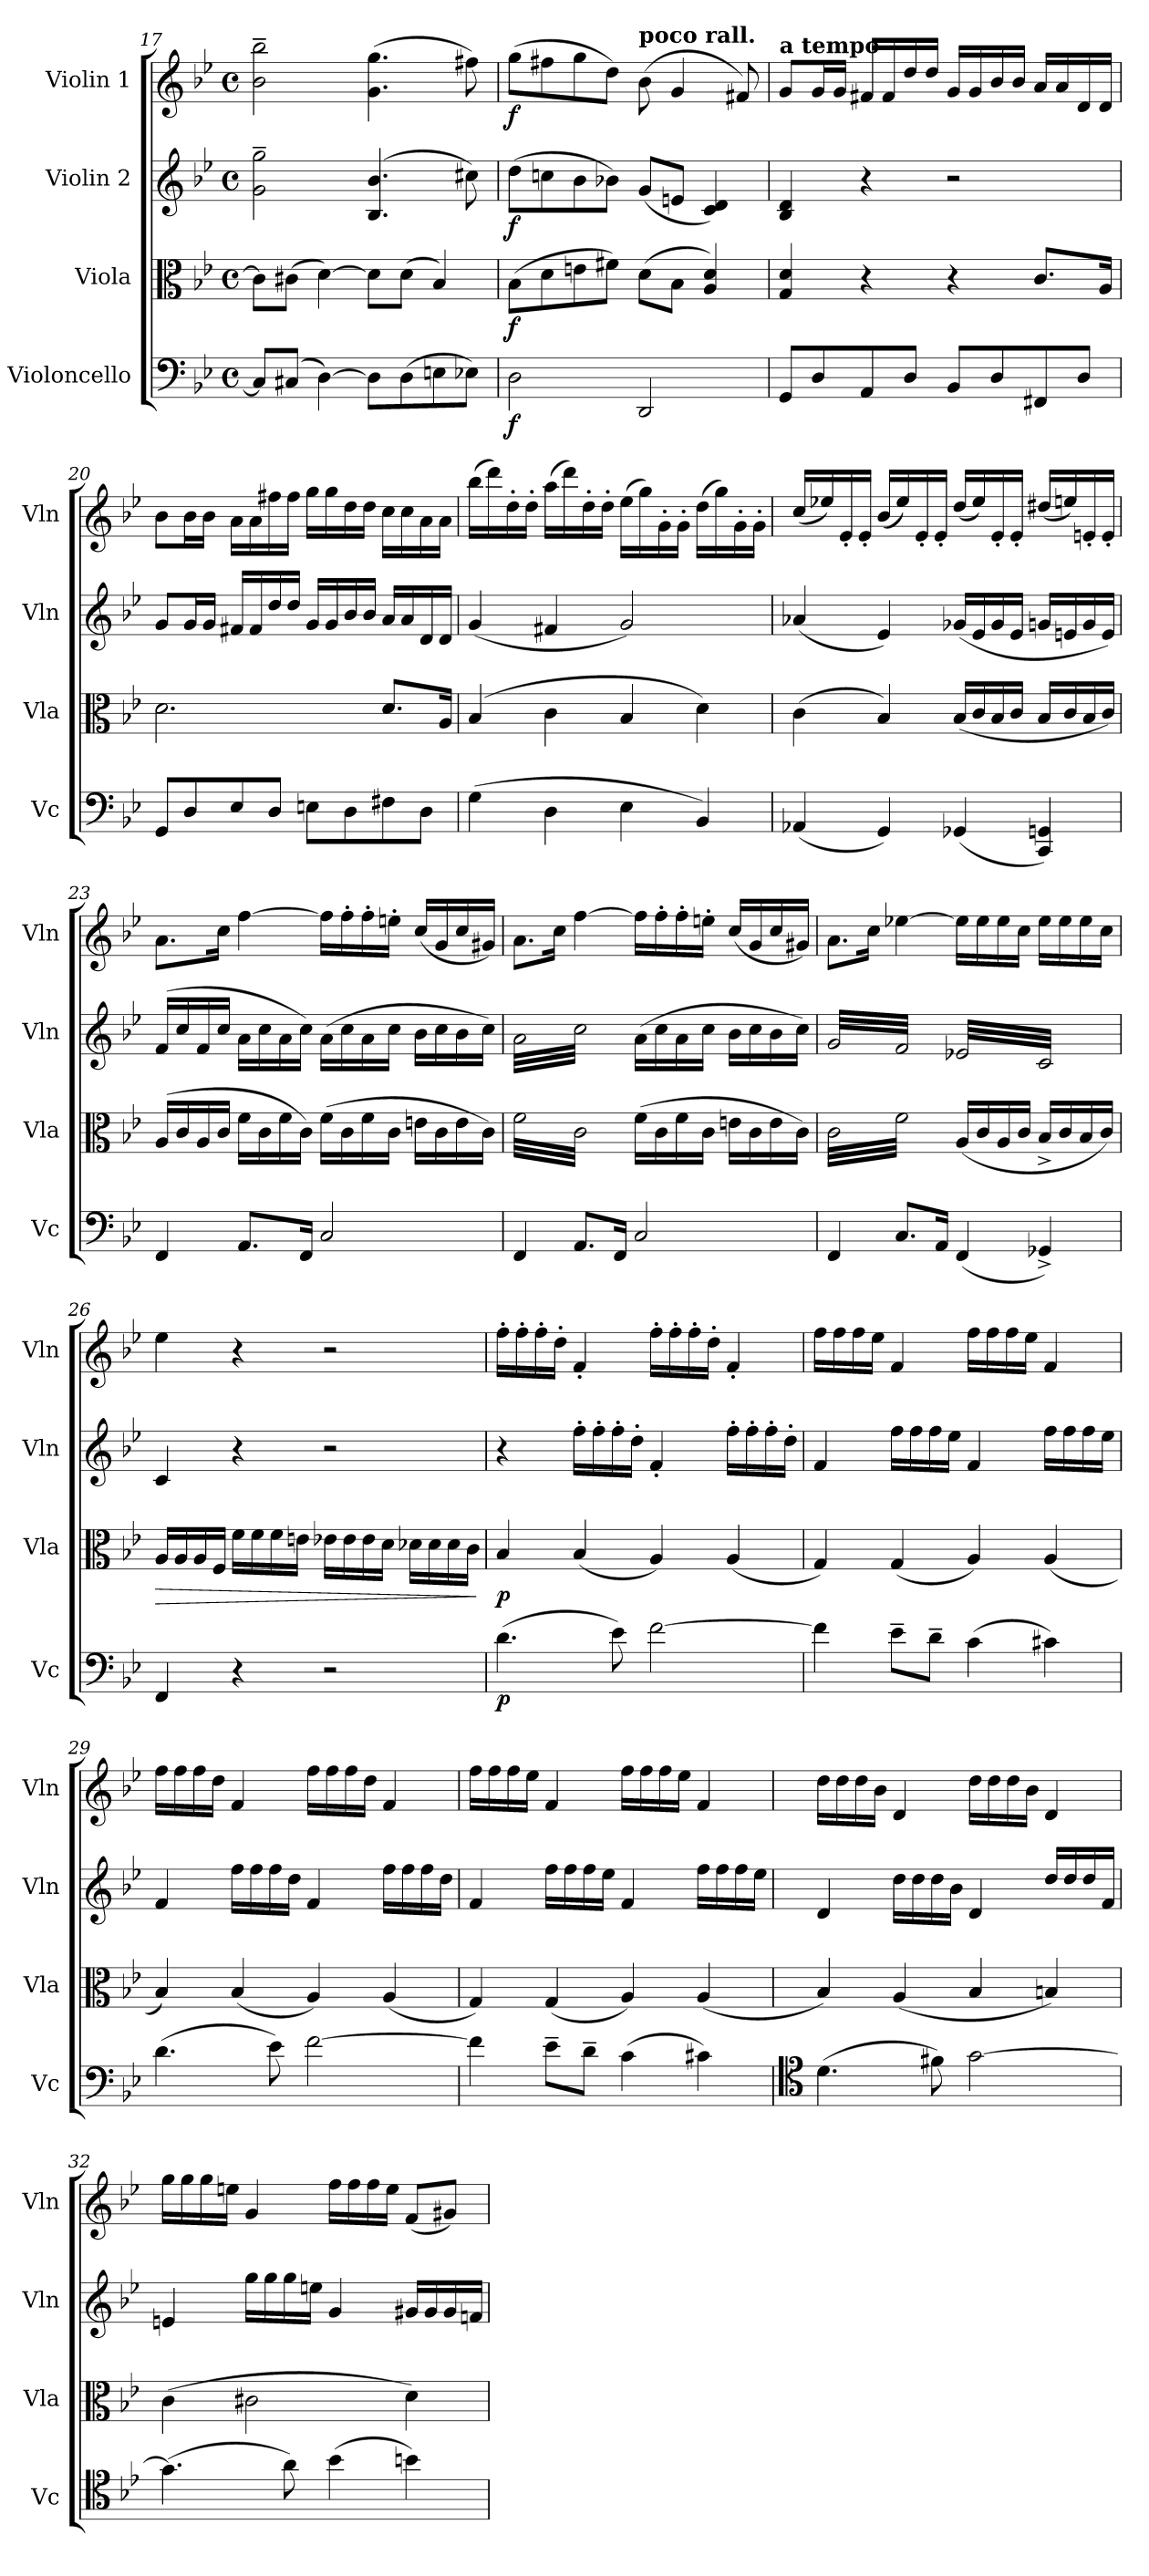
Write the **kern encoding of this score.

**kern	**dynam	**kern	**dynam	**kern	**dynam	**kern	**dynam
*part4	*part4	*part3	*part3	*part2	*part2	*part1	*part1
*staff4	*staff4	*staff3	*staff3	*staff2	*staff2	*staff1	*staff1
*I"Violoncello	*	*I"Viola	*	*I"Violin 2	*	*I"Violin 1	*
*I'Vc	*	*I'Vla	*	*I'Vln	*	*I'Vln	*
*clefF4	*	*clefC3	*	*clefG2	*	*clefG2	*
*k[b-e-]	*	*k[b-e-]	*	*k[b-e-]	*	*k[b-e-]	*
*M4/4	*	*M4/4	*	*M4/4	*	*M4/4	*
*met(c)	*	*met(c)	*	*met(c)	*	*met(c)	*
=17	=17	=17	=17	=17	=17	=17	=17
8C#/L]	.	8c#\L]	.	2g\~ 2gg\~	.	2b-\~ 2bb-\~	.
(8C#X/J	.	(8c#X\J	.	.	.	.	.
[4D\)	.	[4d\)	.	.	.	.	.
8D\L]	.	8d\L]	.	(4.B-/ 4.b-/	.	(4.g\ 4.gg\	.
(8D\	.	(8d\J	.	.	.	.	.
8En\	.	4B-/)	.	.	.	.	.
8E-X\J)	.	.	.	8cc#X\)	.	8ff#X\)	.
=18	=18	=18	=18	=18	=18	=18	=18
!	!LO:DY:b	!	!LO:DY:b	!	!LO:DY:b	!	!LO:DY:b
2D\	f	(8B-\L	f	(8dd\L	f	(8gg\L	f
.	.	8d\	.	8ccn\	.	8ff#X\	.
.	.	8en\	.	8b-\	.	8gg\	.
.	.	8f#X\J)	.	8b-X\J)	.	8dd\J)	.
!	!	!	!	!	!	!LO:TX:a:B:t=poco rall.	!
2DD/	.	(8d\L	.	(8g/L	.	(8b-\	.
.	.	8B-\J	.	8en/J	.	4g/	.
.	.	4A/ 4d/)	.	4c/ 4d/)	.	.	.
.	.	.	.	.	.	8f#X/)	.
!!LO:LB:g=z
=19	=19	=19	=19	=19	=19	=19	=19
!	!	!	!	!	!	!LO:TX:a:B:t=a tempo	!
8GG/L	.	4G/ 4d/	.	4B-/ 4d/	.	8g/L	.
8D/	.	.	.	.	.	16g/L	.
.	.	.	.	.	.	16g/JJ	.
8AA/	.	4r	.	4r	.	16f#X/LL	.
.	.	.	.	.	.	16f#/	.
8D/J	.	.	.	.	.	16dd/	.
.	.	.	.	.	.	16dd/JJ	.
8BB-/L	.	4r	.	2r	.	16g/LL	.
.	.	.	.	.	.	16g/	.
8D/	.	.	.	.	.	16b-/	.
.	.	.	.	.	.	16b-/JJ	.
8FF#X/	.	8.c/L	.	.	.	16a/LL	.
.	.	.	.	.	.	16a/	.
8D/J	.	.	.	.	.	16d/	.
.	.	16A/Jk	.	.	.	16d/JJ	.
!!LO:LB:g=z
=20	=20	=20	=20	=20	=20	=20	=20
8GG/L	.	2.d\	.	8g/L	.	8b-\L	.
8D/	.	.	.	16g/L	.	16b-\L	.
.	.	.	.	16g/JJ	.	16b-\JJ	.
8E-/	.	.	.	16f#X/LL	.	16a\LL	.
.	.	.	.	16f#/	.	16a\	.
8D/J	.	.	.	16dd/	.	16ff#X\	.
.	.	.	.	16dd/JJ	.	16ff#\JJ	.
8En\L	.	.	.	16g/LL	.	16gg\LL	.
.	.	.	.	16g/	.	16gg\	.
8D\	.	.	.	16b-/	.	16dd\	.
.	.	.	.	16b-/JJ	.	16dd\JJ	.
8F#X\	.	8.d/L	.	16a/LL	.	16cc\LL	.
.	.	.	.	16a/	.	16cc\	.
8D\J	.	.	.	16d/	.	16a\	.
.	.	16A/Jk	.	16d/JJ	.	16a\JJ	.
=21	=21	=21	=21	=21	=21	=21	=21
(4G\	.	(4B-/	.	(4g/	.	(16bb-\LL	.
.	.	.	.	.	.	16ddd\)	.
.	.	.	.	.	.	16dd'\	.
.	.	.	.	.	.	16dd'\JJ	.
4D\	.	4c\	.	4f#X/	.	(16aa\LL	.
.	.	.	.	.	.	16ddd\)	.
.	.	.	.	.	.	16dd'\	.
.	.	.	.	.	.	16dd'\JJ	.
4E-\	.	4B-/	.	2g/)	.	(16ee-\LL	.
.	.	.	.	.	.	16gg\)	.
.	.	.	.	.	.	16g'\	.
.	.	.	.	.	.	16g'\JJ	.
4BB-/)	.	4d\)	.	.	.	(16dd\LL	.
.	.	.	.	.	.	16gg\)	.
.	.	.	.	.	.	16g'\	.
.	.	.	.	.	.	16g'\JJ	.
!!LO:LB:g=z
=22	=22	=22	=22	=22	=22	=22	=22
(4AA-X/	.	(4c\	.	(4a-X/	.	(16cc/LL	.
.	.	.	.	.	.	16ee-X/)	.
.	.	.	.	.	.	16e-'/	.
.	.	.	.	.	.	16e-'/JJ	.
4GG/)	.	4B-/)	.	4e-/)	.	(16b-/LL	.
.	.	.	.	.	.	16ee-/)	.
.	.	.	.	.	.	16e-'/	.
.	.	.	.	.	.	16e-'/JJ	.
(4GG-X/	.	(16B-/LL	.	(16g-X/LL	.	(16dd/LL	.
.	.	16c/	.	16e-/	.	16ee-/)	.
.	.	16B-/	.	16g-/	.	16e-'/	.
.	.	16c/JJ	.	16e-/JJ	.	16e-'/JJ	.
4CC/ 4GGn/)	.	16B-/LL	.	16gn/LL	.	(16dd#X/LL	.
.	.	16c/	.	16en/	.	16een/)	.
.	.	16B-/	.	16g/	.	16en'/	.
.	.	16c/JJ)	.	16e/JJ)	.	16e'/JJ	.
=23	=23	=23	=23	=23	=23	=23	=23
4FF/	.	(16A/LL	.	(16f/LL	.	8.a\L	.
.	.	16c/	.	16cc/	.	.	.
.	.	16A/	.	16f/	.	.	.
.	.	16c/JJ	.	16cc/JJ	.	16cc\Jk	.
8.AA/L	.	16f\LL	.	16a\LL	.	[>4ff\	.
.	.	16c\	.	16cc\	.	.	.
.	.	16f\	.	16a\	.	.	.
16FF/Jk	.	16c\JJ)	.	16cc\JJ)	.	.	.
2C/	.	(16f\LL	.	(16a\LL	.	16ff\LL]	.
.	.	16c\	.	16cc\	.	16ff'\	.
.	.	16f\	.	16a\	.	16ff'\	.
.	.	16c\JJ	.	16cc\JJ	.	16een'\JJ	.
.	.	16en\LL	.	16b-\LL	.	(16cc/LL	.
.	.	16c\	.	16cc\	.	16g/	.
.	.	16e\	.	16b-\	.	16cc/	.
.	.	16c\JJ)	.	16cc\JJ)	.	16g#X/JJ)	.
!!LO:PB:g=z
=24	=24	=24	=24	=24	=24	=24	=24
*	*	*tremolo	*	*	*	*	*
*	*	*	*	*tremolo	*	*	*
4FF/	.	(32f\LLL	.	(32a\LLL	.	8.a\L	.
.	.	32c\)	.	32cc\)	.	.	.
.	.	32f\	.	32a\	.	.	.
.	.	32c\)	.	32cc\)	.	.	.
.	.	32f\	.	32a\	.	.	.
.	.	32c\)	.	32cc\)	.	.	.
.	.	32f\	.	32a\	.	16cc\Jk	.
.	.	32c\)	.	32cc\)	.	.	.
8.AA/L	.	32f\	.	32a\	.	[>4ff\	.
.	.	32c\)	.	32cc\)	.	.	.
.	.	32f\	.	32a\	.	.	.
.	.	32c\)	.	32cc\)	.	.	.
.	.	32f\	.	32a\	.	.	.
.	.	32c\)	.	32cc\)	.	.	.
16FF/Jk	.	32f\	.	32a\	.	.	.
.	.	32c\)JJJ	.	32cc\)JJJ	.	.	.
*	*	*	*	*Xtremolo	*	*	*
*	*	*Xtremolo	*	*	*	*	*
2C/	.	(16f\LL	.	(16a\LL	.	16ff\LL]	.
.	.	.	.	.	.	.	.
.	.	16c\	.	16cc\	.	16ff'\	.
.	.	.	.	.	.	.	.
.	.	16f\	.	16a\	.	16ff'\	.
.	.	.	.	.	.	.	.
.	.	16c\JJ	.	16cc\JJ	.	16een'\JJ	.
.	.	.	.	.	.	.	.
.	.	16en\LL	.	16b-\LL	.	(16cc/LL	.
.	.	16c\	.	16cc\	.	16g/	.
.	.	16e\	.	16b-\	.	16cc/	.
.	.	16c\JJ)	.	16cc\JJ)	.	16g#X/JJ)	.
=25	=25	=25	=25	=25	=25	=25	=25
*	*	*tremolo	*	*	*	*	*
*	*	*	*	*tremolo	*	*	*
4FF/	.	(32c\LLL	.	(32g/LLL	.	8.a\L	.
.	.	32f\)	.	32f/)	.	.	.
.	.	32c\	.	32g/	.	.	.
.	.	32f\)	.	32f/)	.	.	.
.	.	32c\	.	32g/	.	.	.
.	.	32f\)	.	32f/)	.	.	.
.	.	32c\	.	32g/	.	16cc\Jk	.
.	.	32f\)	.	32f/)	.	.	.
8.C/L	.	32c\	.	32g/	.	[>4ee-X\	.
.	.	32f\)	.	32f/)	.	.	.
.	.	32c\	.	32g/	.	.	.
.	.	32f\)	.	32f/)	.	.	.
.	.	32c\	.	32g/	.	.	.
.	.	32f\)	.	32f/)	.	.	.
16AA/Jk	.	32c\	.	32g/	.	.	.
.	.	32f\)JJJ	.	32f/)JJJ	.	.	.
*	*	*Xtremolo	*	*	*	*	*
(4FF/	.	(16A/LL	.	(32e-X/LLL	.	16ee-\LL]	.
.	.	.	.	32c/)	.	.	.
.	.	16c/	.	32e-X/	.	16ee-\	.
.	.	.	.	32c/)	.	.	.
.	.	16A/	.	32e-X/	.	16ee-\	.
.	.	.	.	32c/)	.	.	.
.	.	16c/JJ	.	32e-X/	.	16cc\JJ	.
.	.	.	.	32c/)	.	.	.
4GG-X^/)	.	16B-^/LL	.	32e-X/	.	16ee-\LL	.
.	.	.	.	32c/)	.	.	.
.	.	16c/	.	32e-X/	.	16ee-\	.
.	.	.	.	32c/)	.	.	.
.	.	16B-/	.	32e-X/	.	16ee-\	.
.	.	.	.	32c/)	.	.	.
.	.	16c/JJ)	.	32e-X/	.	16cc\JJ	.
.	.	.	.	32c/)JJJ	.	.	.
*	*	*	*	*Xtremolo	*	*	*
=26	=26	=26	=26	=26	=26	=26	=26
!	!	!	!LO:HP:b	!	!	!	!
4FF/	.	16A/LL	>	4c/	.	4ee-\	.
.	.	.	.	.	.	.	.
.	.	16A/	.	.	.	.	.
.	.	.	.	.	.	.	.
.	.	16A/	.	.	.	.	.
.	.	.	.	.	.	.	.
.	.	16F/JJ	.	.	.	.	.
.	.	.	.	.	.	.	.
4r	.	16f\LL	.	4r	.	4r	.
.	.	16f\	.	.	.	.	.
.	.	16f\	.	.	.	.	.
.	.	16en\JJ	.	.	.	.	.
2r	.	16e-X\LL	.	2r	.	2r	.
.	.	16e-\	.	.	.	.	.
.	.	16e-\	.	.	.	.	.
.	.	16d\JJ	.	.	.	.	.
.	.	16d-X\LL	.	.	.	.	.
.	.	16d-\	.	.	.	.	.
.	.	16d-\	.	.	.	.	.
.	.	16c\JJ	.	.	.	.	.
.	.	.	]	.	.	.	.
!!LO:LB:g=z
=27	=27	=27	=27	=27	=27	=27	=27
!	!LO:DY:b	!	!LO:DY:b	!	!	!	!LO:DY:b
!	!	!	!	!	!	!	!LO:DY:n=1:b
(4.d\	p	4B-/	p	4r	.	16ff'\LL	p other-dynamics
.	.	.	.	.	.	16ff'\	.
.	.	.	.	.	.	16ff'\	.
.	.	.	.	.	.	16dd'\JJ	.
!	!	!	!	!	!LO:DY:b	!	!
!	!	!	!	!	!LO:DY:n=1:b	!	!
.	.	(4B-/	.	16ff'\LL	p other-dynamics	4f'/	.
.	.	.	.	16ff'\	.	.	.
8e-\)	.	.	.	16ff'\	.	.	.
.	.	.	.	16dd'\JJ	.	.	.
[2f\	.	4A/)	.	4f'/	.	16ff'\LL	.
.	.	.	.	.	.	16ff'\	.
.	.	.	.	.	.	16ff'\	.
.	.	.	.	.	.	16dd'\JJ	.
.	.	(4A/	.	16ff'\LL	.	4f'/	.
.	.	.	.	16ff'\	.	.	.
.	.	.	.	16ff'\	.	.	.
.	.	.	.	16dd'\JJ	.	.	.
!!LO:LB:g=z
=28	=28	=28	=28	=28	=28	=28	=28
4f\]	.	4G/)	.	4f/	.	16ff\LL	.
.	.	.	.	.	.	16ff\	.
.	.	.	.	.	.	16ff\	.
.	.	.	.	.	.	16ee-\JJ	.
8e-~\L	.	(4G/	.	16ff\LL	.	4f/	.
.	.	.	.	16ff\	.	.	.
8d~\J	.	.	.	16ff\	.	.	.
.	.	.	.	16ee-\JJ	.	.	.
(4c\	.	4A/)	.	4f/	.	16ff\LL	.
.	.	.	.	.	.	16ff\	.
.	.	.	.	.	.	16ff\	.
.	.	.	.	.	.	16ee-\JJ	.
4c#X\)	.	(4A/	.	16ff\LL	.	4f/	.
.	.	.	.	16ff\	.	.	.
.	.	.	.	16ff\	.	.	.
.	.	.	.	16ee-\JJ	.	.	.
=29	=29	=29	=29	=29	=29	=29	=29
(4.d\	.	4B-/)	.	4f/	.	16ff\LL	.
.	.	.	.	.	.	16ff\	.
.	.	.	.	.	.	16ff\	.
.	.	.	.	.	.	16dd\JJ	.
.	.	(4B-/	.	16ff\LL	.	4f/	.
.	.	.	.	16ff\	.	.	.
8e-\)	.	.	.	16ff\	.	.	.
.	.	.	.	16dd\JJ	.	.	.
[2f\	.	4A/)	.	4f/	.	16ff\LL	.
.	.	.	.	.	.	16ff\	.
.	.	.	.	.	.	16ff\	.
.	.	.	.	.	.	16dd\JJ	.
.	.	(4A/	.	16ff\LL	.	4f/	.
.	.	.	.	16ff\	.	.	.
.	.	.	.	16ff\	.	.	.
.	.	.	.	16dd\JJ	.	.	.
!!LO:LB:g=z
=30	=30	=30	=30	=30	=30	=30	=30
4f\]	.	4G/)	.	4f/	.	16ff\LL	.
.	.	.	.	.	.	16ff\	.
.	.	.	.	.	.	16ff\	.
.	.	.	.	.	.	16ee-\JJ	.
8e-~\L	.	(4G/	.	16ff\LL	.	4f/	.
.	.	.	.	16ff\	.	.	.
8d~\J	.	.	.	16ff\	.	.	.
.	.	.	.	16ee-\JJ	.	.	.
(4c\	.	4A/)	.	4f/	.	16ff\LL	.
.	.	.	.	.	.	16ff\	.
.	.	.	.	.	.	16ff\	.
.	.	.	.	.	.	16ee-\JJ	.
4c#X\)	.	(4A/	.	16ff\LL	.	4f/	.
.	.	.	.	16ff\	.	.	.
.	.	.	.	16ff\	.	.	.
.	.	.	.	16ee-\JJ	.	.	.
=31	=31	=31	=31	=31	=31	=31	=31
*clefC4	*	*	*	*	*	*	*
(4.d\	.	4B-/)	.	4d/	.	16dd\LL	.
.	.	.	.	.	.	16dd\	.
.	.	.	.	.	.	16dd\	.
.	.	.	.	.	.	16b-\JJ	.
.	.	(4A/	.	16dd\LL	.	4d/	.
.	.	.	.	16dd\	.	.	.
8f#X\)	.	.	.	16dd\	.	.	.
.	.	.	.	16b-\JJ	.	.	.
[2g\	.	4B-/	.	4d/	.	16dd\LL	.
.	.	.	.	.	.	16dd\	.
.	.	.	.	.	.	16dd\	.
.	.	.	.	.	.	16b-\JJ	.
.	.	4Bn/)	.	16dd/LL	.	4d/	.
.	.	.	.	16dd/	.	.	.
.	.	.	.	16dd/	.	.	.
.	.	.	.	16f/JJ	.	.	.
!!LO:LB:g=z
=32	=32	=32	=32	=32	=32	=32	=32
(4.g\]	.	(4c\	.	4en/	.	16gg\LL	.
.	.	.	.	.	.	16gg\	.
.	.	.	.	.	.	16gg\	.
.	.	.	.	.	.	16een\JJ	.
.	.	2c#X\	.	16gg\LL	.	4g/	.
.	.	.	.	16gg\	.	.	.
8a\)	.	.	.	16gg\	.	.	.
.	.	.	.	16een\JJ	.	.	.
(4b-\	.	.	.	4g/	.	16ff\LL	.
.	.	.	.	.	.	16ff\	.
.	.	.	.	.	.	16ff\	.
.	.	.	.	.	.	16ee\JJ	.
4bn\)	.	4d\)	.	16g#X/LL	.	(8f/L	.
.	.	.	.	16g#/	.	.	.
.	.	.	.	16g#/	.	8g#X/J)	.
.	.	.	.	16fn/JJ	.	.	.
=	=	=	=	=	=	=	=
*-	*-	*-	*-	*-	*-	*-	*-
